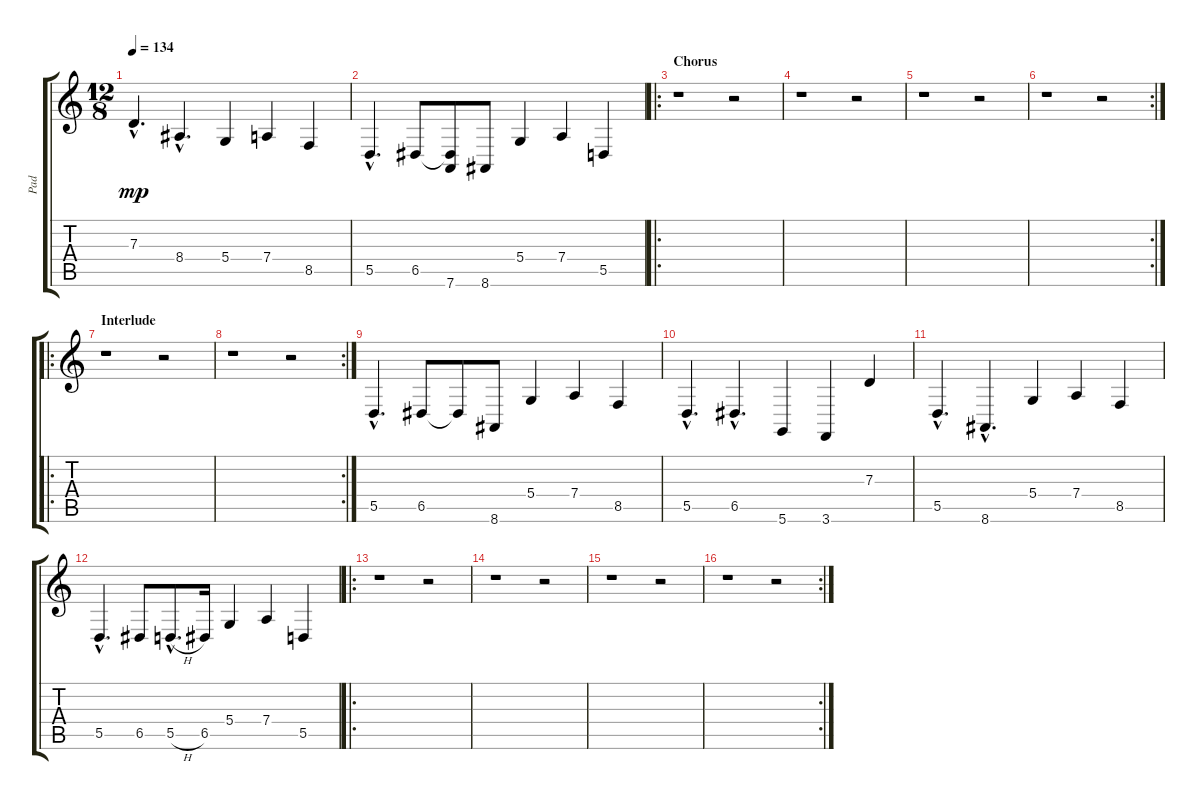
\track ("Pad" "Pad") {instrument pad3polysynth}
\staff {score tabs}
\tuning (E4 B3 G3 D3 A2 D2) {hide}
\ts (12 8)
\tempo 134
\clef g2
\ks c
7.3{hac}.4{d dy mp} 8.4{hac}.4{d} 5.4.4 7.4.4 8.5.4 |
5.5{hac}.4{d} 6.5.8 (6.5{t} 7.6{t}).8 8.6.8 5.4.4 7.4.4 5.5.4 |
\ro
\section ("" "Chorus")
r.1 r.2 |
r.1 r.2 |
r.1 r.2 |
\rc 2
r.1 r.2 |
\ro
\section ("" "Interlude")
r.1 r.2 |
\rc 2
r.1 r.2 |
5.5{hac}.4{d} 6.5.8 6.5{t}.8 8.6.8 5.4.4 7.4.4 8.5.4 |
5.5{hac}.4{d} 6.5{hac}.4{d} 5.6.4 3.6.4 7.3.4 |
5.5{hac}.4{d} 8.6{hac}.4{d} 5.4.4 7.4.4 8.5.4 |
5.5{hac}.4{d} 6.5.8 5.5{h hac}.8{d} 6.5.16 5.4.4 7.4.4 5.5.4 |
\ro
r.1 r.2 |
r.1 r.2 |
r.1 r.2 |
\rc 2
r.1 r.2
